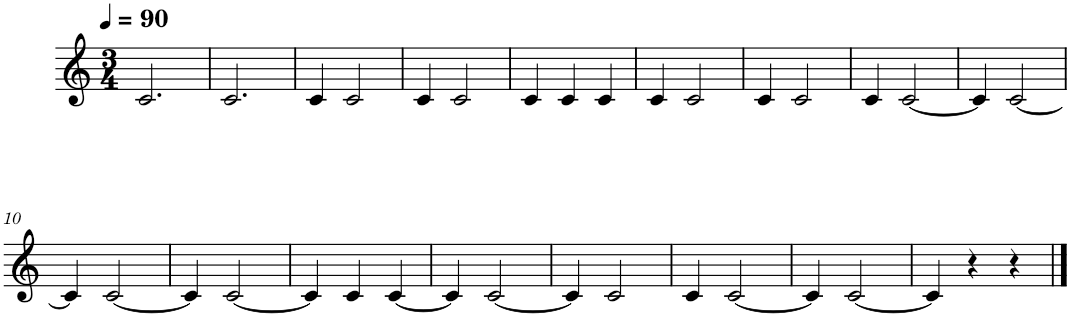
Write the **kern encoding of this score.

**kern
*part1
*staff1
*I"Piano
*I'Pno.
*clefG2
*k[]
*M3/4
*MM90
=1
2.c/
=2
2.c/
=3
4c/
2c/
=4
4c/
2c/
=5
4c/
4c/
4c/
=6
4c/
2c/
=7
4c/
2c/
=8
4c/
[2c/
=9
4c/]
[2c/
!!LO:LB:g=z
=10
4c/]
[2c/
=11
4c/]
[2c/
=12
4c/]
4c/
[4c/
=13
4c/]
[2c/
=14
4c/]
2c/
=15
4c/
[2c/
=16
4c/]
[2c/
=17
4c/]
4r
4r
==
*-
